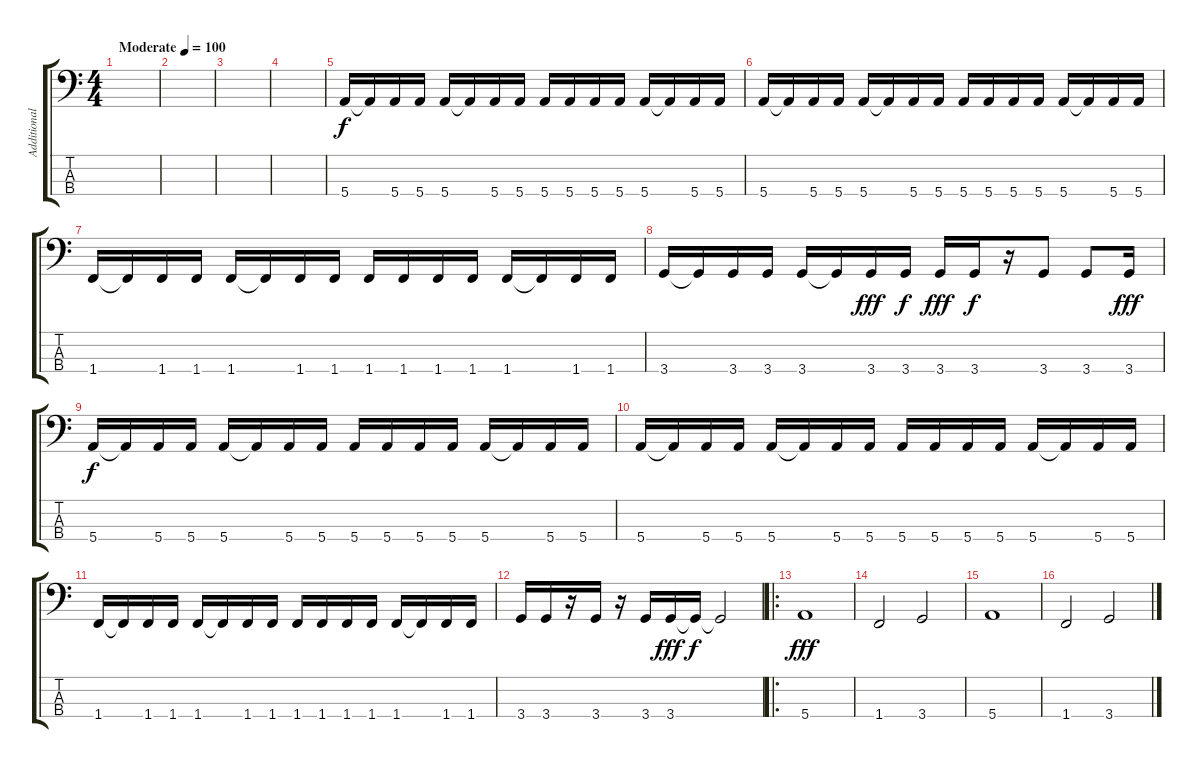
\track ("Additional Player" "Additional") {instrument electricbasspick}
\staff {score tabs}
\tuning (G2 D2 A1 E1) {hide}
\ts (4 4)
\tempo (100 "Moderate")
\clef f4
\ks c
|
|
|
|
5.4.16 5.4{t}.16 5.4.16 5.4.16 5.4.16 5.4{t}.16 5.4.16 5.4.16 5.4.16 5.4.16 5.4.16 5.4.16 5.4.16 5.4{t}.16 5.4.16 5.4.16 |
5.4.16 5.4{t}.16 5.4.16 5.4.16 5.4.16 5.4{t}.16 5.4.16 5.4.16 5.4.16 5.4.16 5.4.16 5.4.16 5.4.16 5.4{t}.16 5.4.16 5.4.16 |
1.4.16 1.4{t}.16 1.4.16 1.4.16 1.4.16 1.4{t}.16 1.4.16 1.4.16 1.4.16 1.4.16 1.4.16 1.4.16 1.4.16 1.4{t}.16 1.4.16 1.4.16 |
3.4.16 3.4{t}.16 3.4.16 3.4.16 3.4.16 3.4{t}.16 3.4.16{dy fff} 3.4.16{dy f} 3.4.16{dy fff} 3.4.16{dy f} r.16 3.4.8 3.4.8 3.4.16{dy fff} |
5.4.16{dy f} 5.4{t}.16 5.4.16 5.4.16 5.4.16 5.4{t}.16 5.4.16 5.4.16 5.4.16 5.4.16 5.4.16 5.4.16 5.4.16 5.4{t}.16 5.4.16 5.4.16 |
5.4.16 5.4{t}.16 5.4.16 5.4.16 5.4.16 5.4{t}.16 5.4.16 5.4.16 5.4.16 5.4.16 5.4.16 5.4.16 5.4.16 5.4{t}.16 5.4.16 5.4.16 |
1.4.16 1.4{t}.16 1.4.16 1.4.16 1.4.16 1.4{t}.16 1.4.16 1.4.16 1.4.16 1.4.16 1.4.16 1.4.16 1.4.16 1.4{t}.16 1.4.16 1.4.16 |
3.4.16 3.4.16 r.16 3.4.16 r.16 3.4.16 3.4.16{dy fff} 3.4{t}.16{dy f} 3.4{t}.2 |
\ro
5.4.1{dy fff} |
1.4.2 3.4.2 |
5.4.1 |
1.4.2 3.4.2
